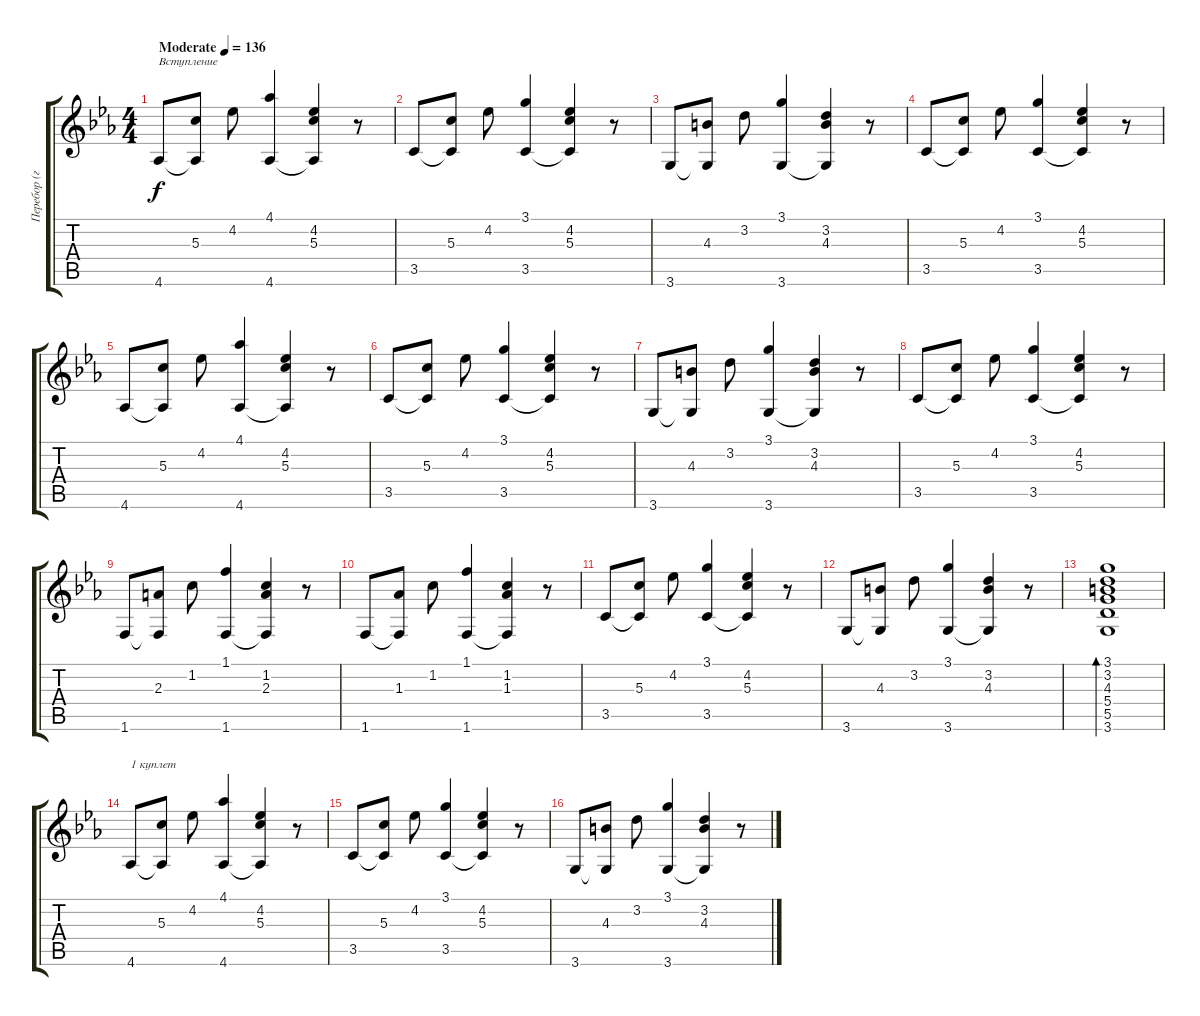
\track ("Перебор (гитара)" "Перебор (г") {instrument acousticguitarsteel}
\staff {score tabs}
\tuning (E4 B3 G3 D3 A2 E2) {hide}
\ts (4 4)
\tempo (136 "Moderate")
\clef g2
\ks cminor
4.6.8{txt "Вступление" dy f instrument acousticguitarsteel} (5.3 4.6{t}).8 4.2.8 (4.1 4.6).4 (4.2 5.3 4.6{t}).4 r.8 |
3.5.8 (5.3 3.5{t}).8 4.2.8 (3.1 3.5).4 (4.2 5.3 3.5{t}).4 r.8 |
3.6.8 (4.3 3.6{t}).8 3.2.8 (3.1 3.6).4 (3.2 4.3 3.6{t}).4 r.8 |
3.5.8 (5.3 3.5{t}).8 4.2.8 (3.1 3.5).4 (4.2 5.3 3.5{t}).4 r.8 |
4.6.8 (5.3 4.6{t}).8 4.2.8 (4.1 4.6).4 (4.2 5.3 4.6{t}).4 r.8 |
3.5.8 (5.3 3.5{t}).8 4.2.8 (3.1 3.5).4 (4.2 5.3 3.5{t}).4 r.8 |
3.6.8 (4.3 3.6{t}).8 3.2.8 (3.1 3.6).4 (3.2 4.3 3.6{t}).4 r.8 |
3.5.8 (5.3 3.5{t}).8 4.2.8 (3.1 3.5).4 (4.2 5.3 3.5{t}).4 r.8 |
1.6.8 (2.3 1.6{t}).8 1.2.8 (1.1 1.6).4 (1.2 2.3 1.6{t}).4 r.8 |
1.6.8 (1.3 1.6{t}).8 1.2.8 (1.1 1.6).4 (1.2 1.3 1.6{t}).4 r.8 |
3.5.8 (5.3 3.5{t}).8 4.2.8 (3.1 3.5).4 (4.2 5.3 3.5{t}).4 r.8 |
3.6.8 (4.3 3.6{t}).8 3.2.8 (3.1 3.6).4 (3.2 4.3 3.6{t}).4 r.8 |
(3.1 3.2 4.3 5.4 5.5 3.6).1{bd 240} |
4.6.8{txt "1 куплет"} (5.3 4.6{t}).8 4.2.8 (4.1 4.6).4 (4.2 5.3 4.6{t}).4 r.8 |
3.5.8 (5.3 3.5{t}).8 4.2.8 (3.1 3.5).4 (4.2 5.3 3.5{t}).4 r.8 |
3.6.8 (4.3 3.6{t}).8 3.2.8 (3.1 3.6).4 (3.2 4.3 3.6{t}).4 r.8
